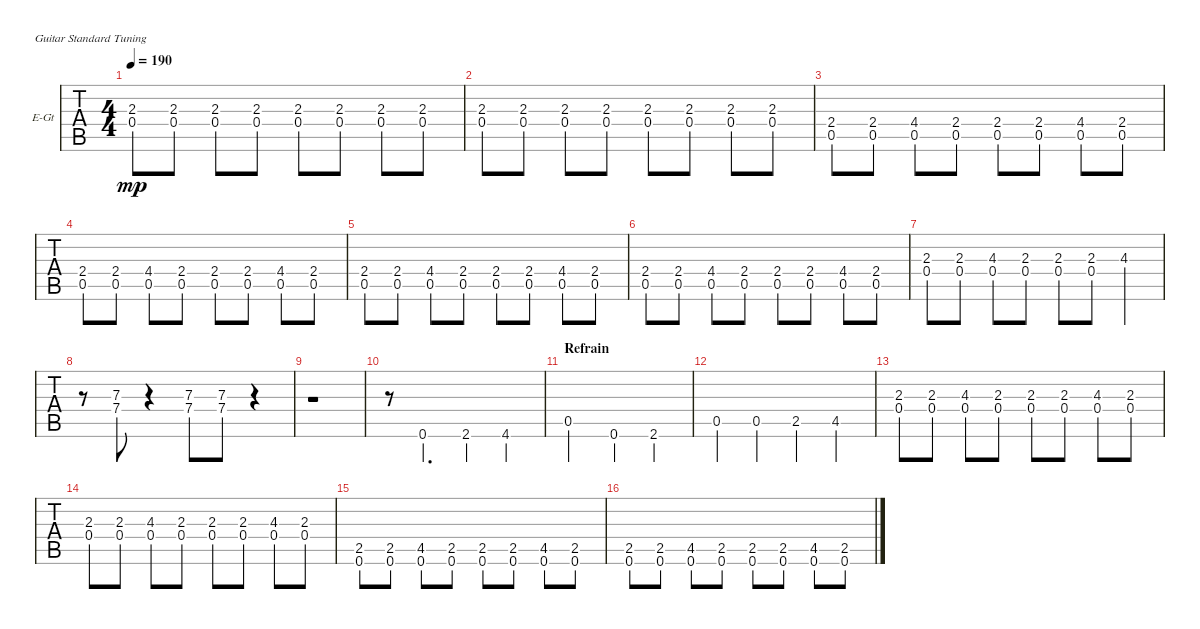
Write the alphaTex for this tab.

\defaultSystemsLayout 4
\bracketExtendMode groupsimilarinstruments
\firstSystemTrackNameOrientation horizontal
\otherSystemsTrackNameOrientation horizontal
\track ("Guitar 2" "E-Gt") {instrument electricguitarclean}
\staff {tabs}
\tuning (E4 B3 G3 D3 A2 E2)
\ts (4 4)
\tempo 190
\clef g2
\ks c
(2.3 0.4).8{dy mp} (2.3 0.4).8 (2.3 0.4).8 (2.3 0.4).8 (2.3 0.4).8 (2.3 0.4).8 (2.3 0.4).8 (2.3 0.4).8 |
(2.3 0.4).8 (2.3 0.4).8 (2.3 0.4).8 (2.3 0.4).8 (2.3 0.4).8 (2.3 0.4).8 (2.3 0.4).8 (2.3 0.4).8 |
(2.4 0.5).8 (2.4 0.5).8 (4.4 0.5).8 (2.4 0.5).8 (2.4 0.5).8 (2.4 0.5).8 (4.4 0.5).8 (2.4 0.5).8 |
(2.4 0.5).8 (2.4 0.5).8 (4.4 0.5).8 (2.4 0.5).8 (2.4 0.5).8 (2.4 0.5).8 (4.4 0.5).8 (2.4 0.5).8 |
(2.4 0.5).8 (2.4 0.5).8 (4.4 0.5).8 (2.4 0.5).8 (2.4 0.5).8 (2.4 0.5).8 (4.4 0.5).8 (2.4 0.5).8 |
(2.4 0.5).8 (2.4 0.5).8 (4.4 0.5).8 (2.4 0.5).8 (2.4 0.5).8 (2.4 0.5).8 (4.4 0.5).8 (2.4 0.5).8 |
(2.3 0.4).8 (2.3 0.4).8 (4.3 0.4).8 (2.3 0.4).8 (2.3 0.4).8 (2.3 0.4).8 4.3.4 |
r.8 (7.3 7.4).8 r.4 (7.3 7.4).8 (7.3 7.4).8 r.4 |
r.1 |
r.8 0.6.4{d} 2.6.4 4.6.4 |
\section ("" "Refrain")
0.5.2 0.6.4 2.6.4 |
0.5.4 0.5.4 2.5.4 4.5.4 |
(2.3 0.4).8 (2.3 0.4).8 (4.3 0.4).8 (2.3 0.4).8 (2.3 0.4).8 (2.3 0.4).8 (4.3 0.4).8 (2.3 0.4).8 |
(2.3 0.4).8 (2.3 0.4).8 (4.3 0.4).8 (2.3 0.4).8 (2.3 0.4).8 (2.3 0.4).8 (4.3 0.4).8 (2.3 0.4).8 |
(2.5 0.6).8 (2.5 0.6).8 (4.5 0.6).8 (2.5 0.6).8 (2.5 0.6).8 (2.5 0.6).8 (4.5 0.6).8 (2.5 0.6).8 |
(2.5 0.6).8 (2.5 0.6).8 (4.5 0.6).8 (2.5 0.6).8 (2.5 0.6).8 (2.5 0.6).8 (4.5 0.6).8 (2.5 0.6).8
